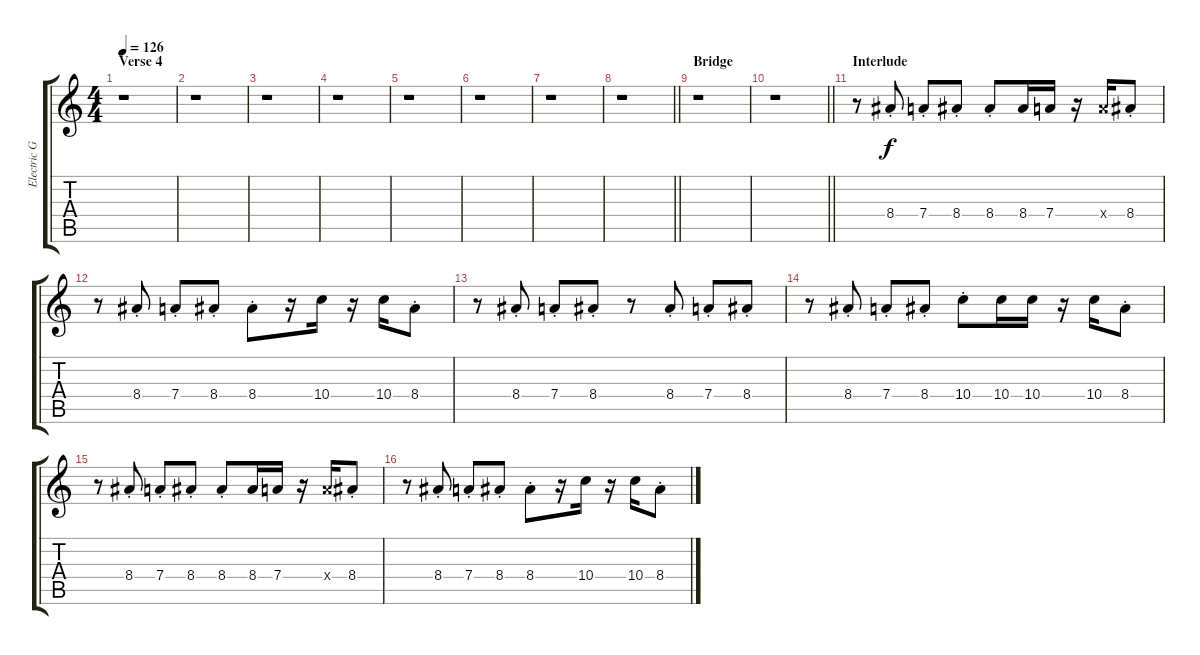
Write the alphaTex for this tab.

\track ("Electric Guitar (Riff)" "Electric G") {instrument electricguitarclean}
\staff {score tabs}
\tuning (E4 B3 G3 D3 A2 E2) {hide}
\ts (4 4)
\section ("" "Verse 4")
\tempo 126
\clef g2
\ks c
r.1{dy mp} |
r.1 |
r.1 |
r.1 |
r.1 |
r.1 |
r.1 |
\barLineRight lightlight
r.1 |
\section ("" "Bridge")
r.1 |
\barLineRight lightlight
r.1 |
\section ("" "Interlude")
r.8{volume 12 instrument electricguitarmuted} 8.4{st}.8{dy f} 7.4{st}.8 8.4{st}.8 8.4{st}.8 8.4.16 7.4.16 r.16 7.4{x}.16 8.4{st}.8 |
r.8 8.4{st}.8 7.4{st}.8 8.4{st}.8 8.4{st}.8 r.16 10.4.16 r.16 10.4.16 8.4{st}.8 |
r.8 8.4{st}.8 7.4{st}.8 8.4{st}.8 r.8 8.4{st}.8 7.4{st}.8 8.4{st}.8 |
r.8 8.4{st}.8 7.4{st}.8 8.4{st}.8 10.4{st}.8 10.4.16 10.4.16 r.16 10.4.16 8.4{st}.8 |
r.8 8.4{st}.8 7.4{st}.8 8.4{st}.8 8.4{st}.8 8.4.16 7.4.16 r.16 7.4{x}.16 8.4{st}.8 |
r.8 8.4{st}.8 7.4{st}.8 8.4{st}.8 8.4{st}.8 r.16 10.4.16 r.16 10.4.16 8.4{st}.8
